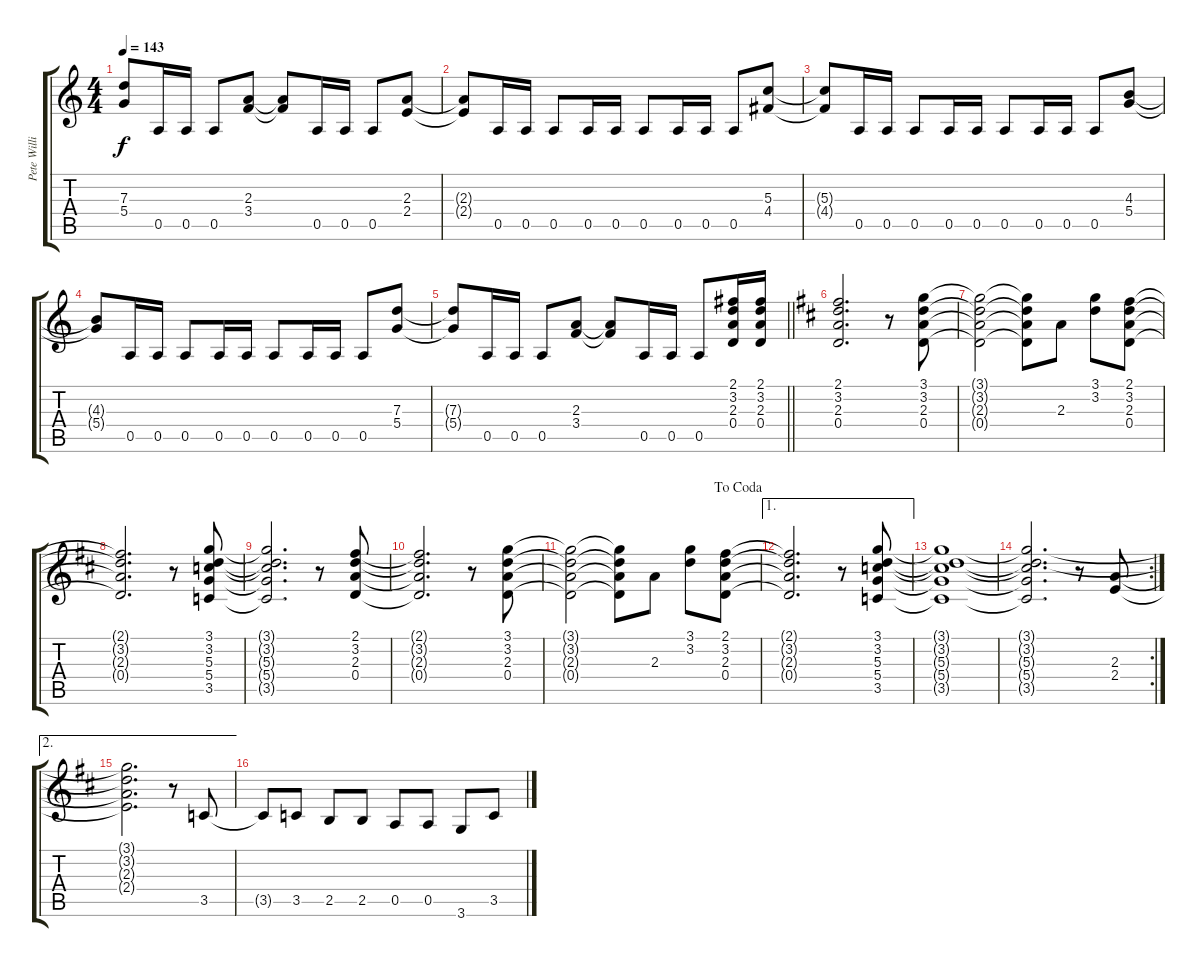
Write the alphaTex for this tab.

\track ("Pete Willis" "Pete Willi") {instrument distortionguitar}
\staff {score tabs}
\tuning (E4 B3 G3 D3 A2 E2) {hide}
\ts (4 4)
\tempo 143
\clef g2
\ks aminor
(7.3{t} 5.4{t}).8{dy f} 0.5.16 0.5.16 0.5.8 (2.3 3.4).8 (2.3{t} 3.4{t}).8 0.5.16 0.5.16 0.5.8 (2.3 2.4).8 |
(2.3{t} 2.4{t}).8 0.5.16 0.5.16 0.5.8 0.5.16 0.5.16 0.5.8 0.5.16 0.5.16 0.5.8 (5.3 4.4).8 |
(5.3{t} 4.4{t}).8 0.5.16 0.5.16 0.5.8 0.5.16 0.5.16 0.5.8 0.5.16 0.5.16 0.5.8 (4.3 5.4).8 |
(4.3{t} 5.4{t}).8 0.5.16 0.5.16 0.5.8 0.5.16 0.5.16 0.5.8 0.5.16 0.5.16 0.5.8 (7.3 5.4).8 |
\barLineRight lightlight
(7.3{t} 5.4{t}).8 0.5.16 0.5.16 0.5.8 (2.3 3.4).8 (2.3{t} 3.4{t}).8 0.5.16 0.5.16 0.5.8 (2.1 3.2 2.3 0.4).16 (2.1 3.2 2.3 0.4).16 |
\ks d
(2.1 3.2 2.3 0.4).2{d} r.8 (3.1 3.2 2.3 0.4).8 |
(3.1{t} 3.2{t} 2.3{t} 0.4{t}).2 (3.1{t} 3.2{t} 2.3{t} 0.4{t}).8 2.3.8 (3.1 3.2).8 (2.1 3.2 2.3 0.4).8 |
(2.1{t} 3.2{t} 2.3{t} 0.4{t}).2{d} r.8 (3.1 3.2 5.3 5.4 3.5).8 |
(3.1{t} 3.2{t} 5.3{t} 5.4{t} 3.5{t}).2{d} r.8 (2.1 3.2 2.3 0.4).8 |
(2.1{t} 3.2{t} 2.3{t} 0.4{t}).2{d} r.8 (3.1 3.2 2.3 0.4).8 |
\jump dacoda
(3.1{t} 3.2{t} 2.3{t} 0.4{t}).2 (3.1{t} 3.2{t} 2.3{t} 0.4{t}).8 2.3.8 (3.1 3.2).8 (2.1 3.2 2.3 0.4).8 |
\ae 1
(2.1{t} 3.2{t} 2.3{t} 0.4{t}).2{d} r.8 (3.1 3.2 5.3 5.4 3.5).8 |
(3.1{t} 3.2{t} 5.3{t} 5.4{t} 3.5{t}).1 |
\rc 2
(3.1{t} 3.2{t} 5.3{t} 5.4{t} 3.5{t}).2{d} r.8 (2.3 2.4).8 |
\ae 2
(3.1{t} 3.2{t} 2.3{t} 2.4{t}).2{d} r.8 3.5.8 |
3.5{t}.8 3.5.8 2.5.8 2.5.8 0.5.8 0.5.8 3.6.8 3.5.8
